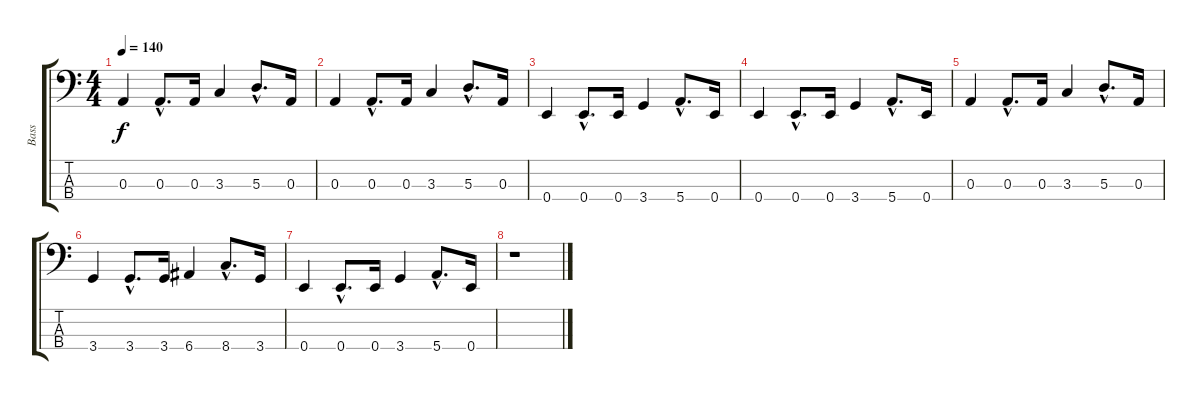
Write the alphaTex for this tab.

\track ("Bass" "Bass") {instrument electricbasspick}
\staff {score tabs}
\tuning (G2 D2 A1 E1) {hide}
\ts (4 4)
\tempo 140
\clef f4
\ks c
0.3.4{dy f} 0.3{hac}.8{d} 0.3.16 3.3.4 5.3{hac}.8{d} 0.3.16 |
0.3.4 0.3{hac}.8{d} 0.3.16 3.3.4 5.3{hac}.8{d} 0.3.16 |
0.4.4 0.4{hac}.8{d} 0.4.16 3.4.4 5.4{hac}.8{d} 0.4.16 |
0.4.4 0.4{hac}.8{d} 0.4.16 3.4.4 5.4{hac}.8{d} 0.4.16 |
0.3.4 0.3{hac}.8{d} 0.3.16 3.3.4 5.3{hac}.8{d} 0.3.16 |
3.4.4 3.4{hac}.8{d} 3.4.16 6.4.4 8.4{hac}.8{d} 3.4.16 |
0.4.4 0.4{hac}.8{d} 0.4.16 3.4.4 5.4{hac}.8{d} 0.4.16 |
r.1
